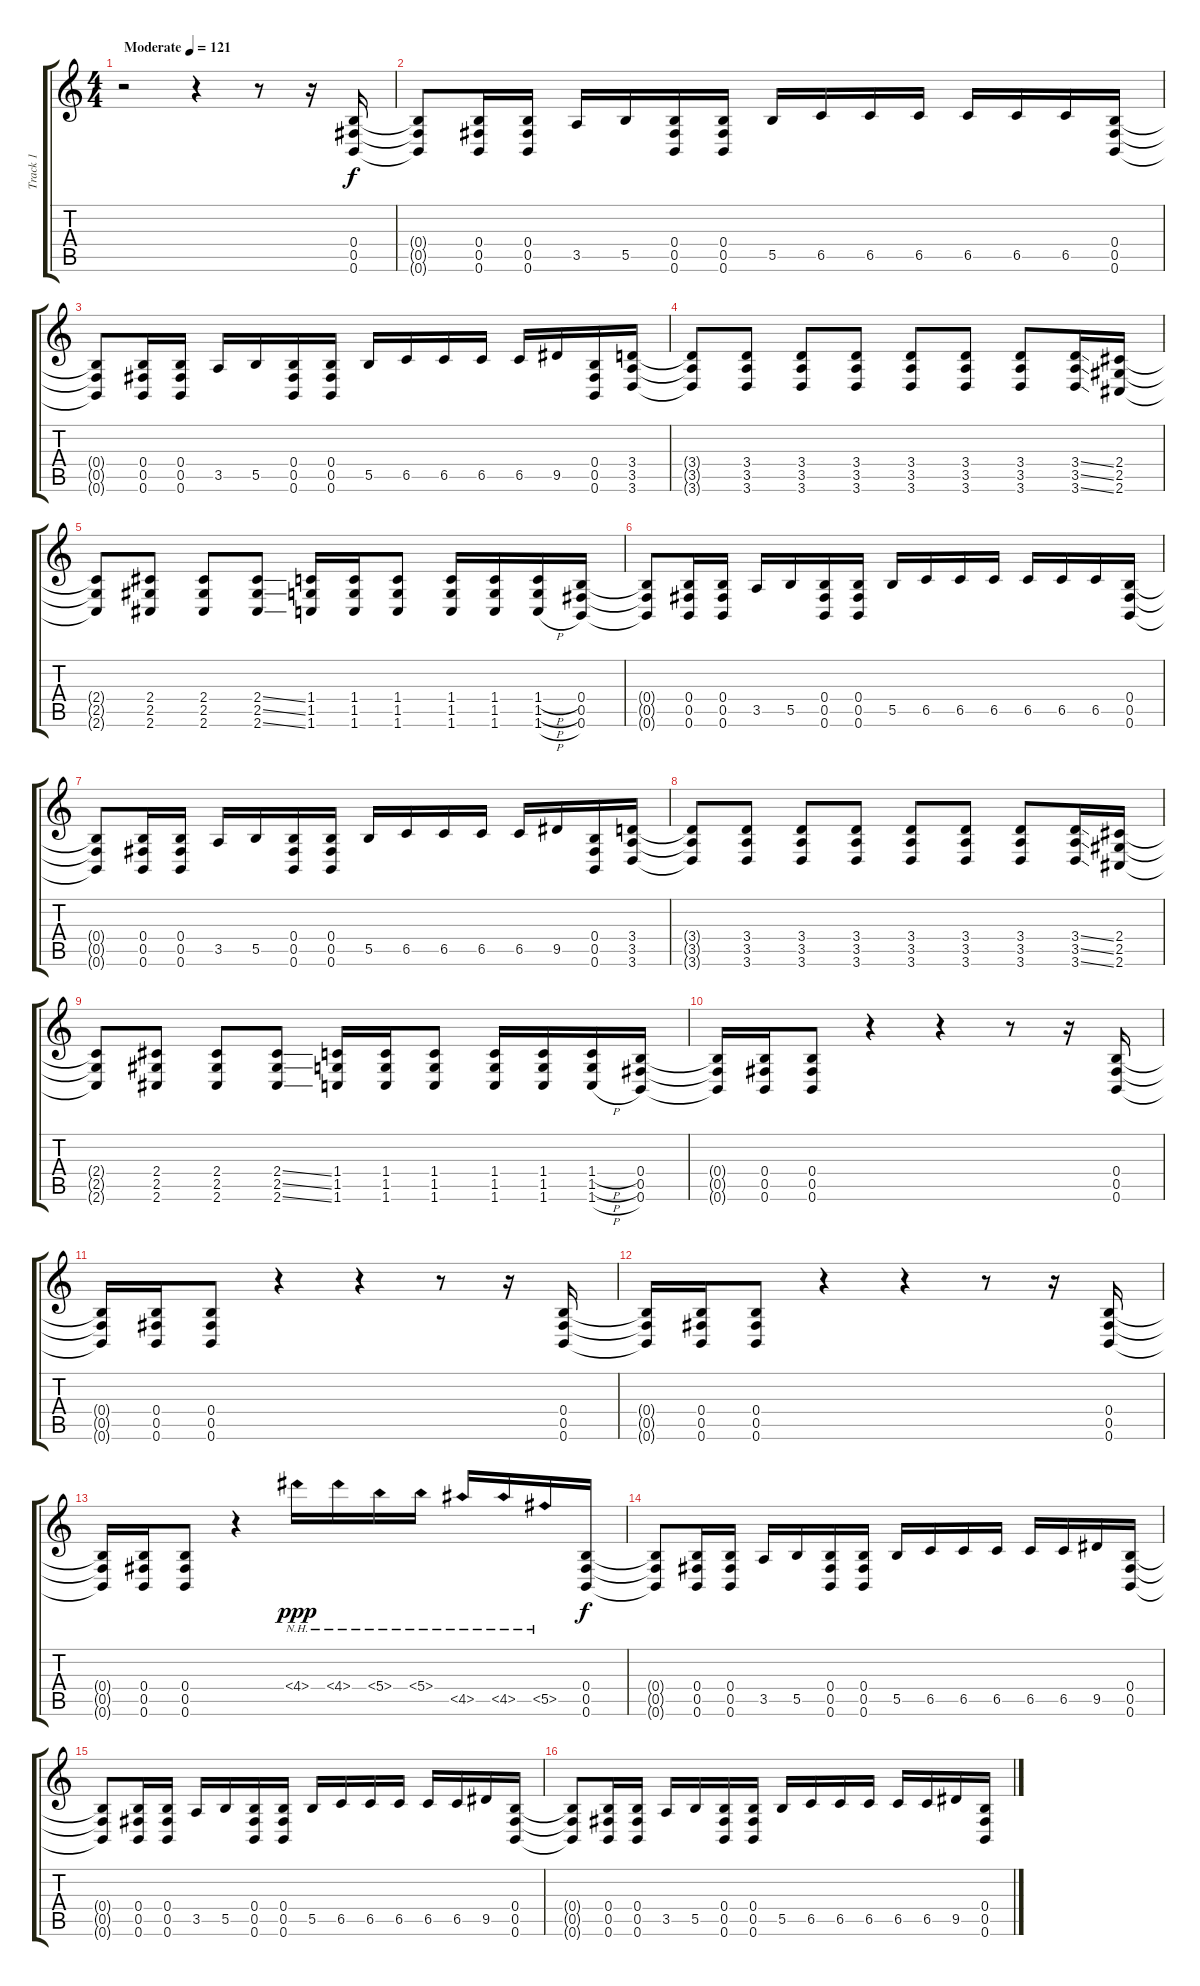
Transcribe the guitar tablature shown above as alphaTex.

\track ("Track 1" "Track 1") {instrument distortionguitar}
\staff {score tabs}
\tuning (Db4 Ab3 E3 B2 Gb2 B1) {hide}
\ts (4 4)
\tempo (121 "Moderate")
\clef g2
\ks c
r.2{dy f instrument distortionguitar} r.4 r.8 r.16 (0.4 0.5 0.6).16 |
(0.4{t} 0.5{t} 0.6{t}).8 (0.4 0.5 0.6).16 (0.4 0.5 0.6).16 3.5.16 5.5.16 (0.4 0.5 0.6).16 (0.4 0.5 0.6).16 5.5.16 6.5.16 6.5.16 6.5.16 6.5.16 6.5.16 6.5.16 (0.4 0.5 0.6).16 |
(0.4{t} 0.5{t} 0.6{t}).8 (0.4 0.5 0.6).16 (0.4 0.5 0.6).16 3.5.16 5.5.16 (0.4 0.5 0.6).16 (0.4 0.5 0.6).16 5.5.16 6.5.16 6.5.16 6.5.16 6.5.16 9.5.16 (0.4 0.5 0.6).16 (3.4 3.5 3.6).16 |
(3.4{t} 3.5{t} 3.6{t}).8 (3.4 3.5 3.6).8 (3.4 3.5 3.6).8 (3.4 3.5 3.6).8 (3.4 3.5 3.6).8 (3.4 3.5 3.6).8 (3.4 3.5 3.6).8 (3.4{ss} 3.5{ss} 3.6{ss}).16 (2.4 2.5 2.6).16 |
(2.4{t} 2.5{t} 2.6{t}).8 (2.4 2.5 2.6).8 (2.4 2.5 2.6).8 (2.4{ss} 2.5{ss} 2.6{ss}).8 (1.4 1.5 1.6).16 (1.4 1.5 1.6).16 (1.4 1.5 1.6).8 (1.4 1.5 1.6).16 (1.4 1.5 1.6).16 (1.4{h} 1.5{h} 1.6{h}).16 (0.4 0.5 0.6).16 |
(0.4{t} 0.5{t} 0.6{t}).8 (0.4 0.5 0.6).16 (0.4 0.5 0.6).16 3.5.16 5.5.16 (0.4 0.5 0.6).16 (0.4 0.5 0.6).16 5.5.16 6.5.16 6.5.16 6.5.16 6.5.16 6.5.16 6.5.16 (0.4 0.5 0.6).16 |
(0.4{t} 0.5{t} 0.6{t}).8 (0.4 0.5 0.6).16 (0.4 0.5 0.6).16 3.5.16 5.5.16 (0.4 0.5 0.6).16 (0.4 0.5 0.6).16 5.5.16 6.5.16 6.5.16 6.5.16 6.5.16 9.5.16 (0.4 0.5 0.6).16 (3.4 3.5 3.6).16 |
(3.4{t} 3.5{t} 3.6{t}).8 (3.4 3.5 3.6).8 (3.4 3.5 3.6).8 (3.4 3.5 3.6).8 (3.4 3.5 3.6).8 (3.4 3.5 3.6).8 (3.4 3.5 3.6).8 (3.4{ss} 3.5{ss} 3.6{ss}).16 (2.4 2.5 2.6).16 |
(2.4{t} 2.5{t} 2.6{t}).8 (2.4 2.5 2.6).8 (2.4 2.5 2.6).8 (2.4{ss} 2.5{ss} 2.6{ss}).8 (1.4 1.5 1.6).16 (1.4 1.5 1.6).16 (1.4 1.5 1.6).8 (1.4 1.5 1.6).16 (1.4 1.5 1.6).16 (1.4{h} 1.5{h} 1.6{h}).16 (0.4 0.5 0.6).16 |
(0.4{t} 0.5{t} 0.6{t}).16 (0.4 0.5 0.6).16 (0.4 0.5 0.6).8 r.4 r.4 r.8 r.16 (0.4 0.5 0.6).16 |
(0.4{t} 0.5{t} 0.6{t}).16 (0.4 0.5 0.6).16 (0.4 0.5 0.6).8 r.4 r.4 r.8 r.16 (0.4 0.5 0.6).16 |
(0.4{t} 0.5{t} 0.6{t}).16 (0.4 0.5 0.6).16 (0.4 0.5 0.6).8 r.4 r.4 r.8 r.16 (0.4 0.5 0.6).16 |
(0.4{t} 0.5{t} 0.6{t}).16 (0.4 0.5 0.6).16 (0.4 0.5 0.6).8 r.4 4.4{nh}.16{dy ppp} 4.4{nh}.16 5.4{nh}.16 5.4{nh}.16 4.5{nh}.16 4.5{nh}.16 5.5{nh}.16 (0.4 0.5 0.6).16{dy f} |
(0.4{t} 0.5{t} 0.6{t}).8 (0.4 0.5 0.6).16 (0.4 0.5 0.6).16 3.5.16 5.5.16 (0.4 0.5 0.6).16 (0.4 0.5 0.6).16 5.5.16 6.5.16 6.5.16 6.5.16 6.5.16 6.5.16 9.5.16 (0.4 0.5 0.6).16 |
(0.4{t} 0.5{t} 0.6{t}).8 (0.4 0.5 0.6).16 (0.4 0.5 0.6).16 3.5.16 5.5.16 (0.4 0.5 0.6).16 (0.4 0.5 0.6).16 5.5.16 6.5.16 6.5.16 6.5.16 6.5.16 6.5.16 9.5.16 (0.4 0.5 0.6).16 |
(0.4{t} 0.5{t} 0.6{t}).8 (0.4 0.5 0.6).16 (0.4 0.5 0.6).16 3.5.16 5.5.16 (0.4 0.5 0.6).16 (0.4 0.5 0.6).16 5.5.16 6.5.16 6.5.16 6.5.16 6.5.16 6.5.16 9.5.16 (0.4 0.5 0.6).16
